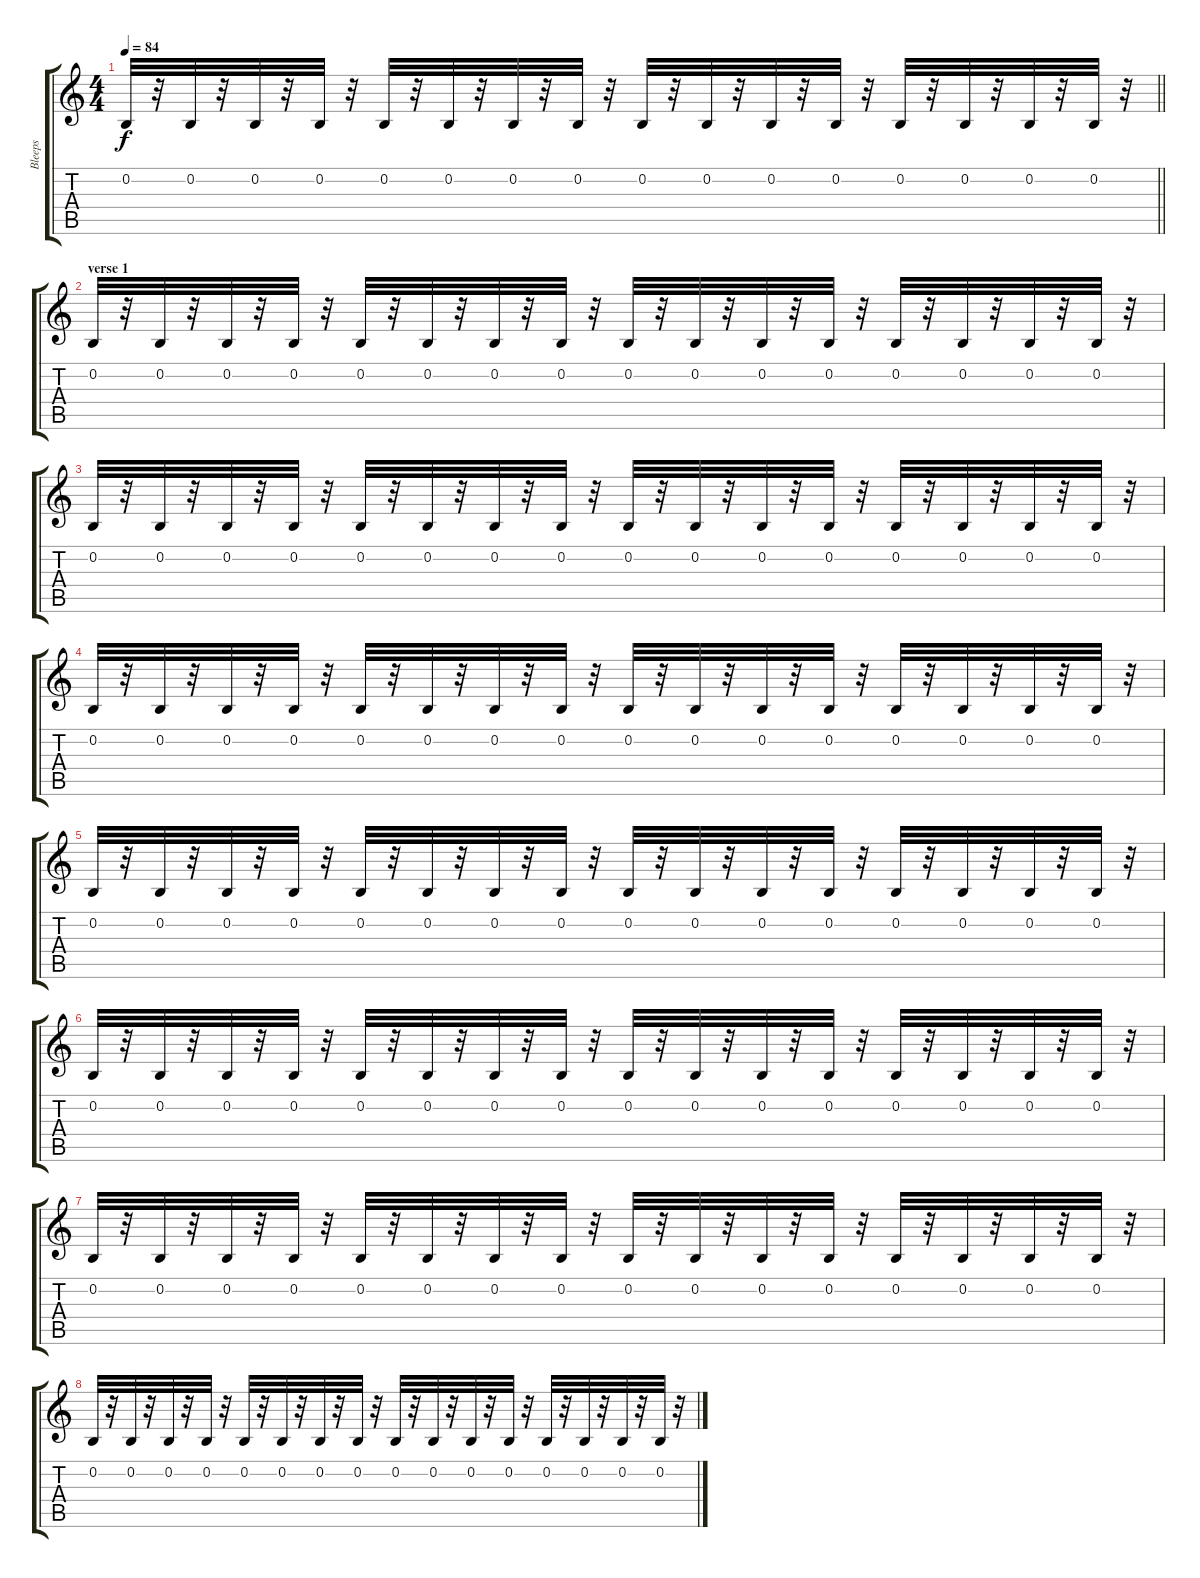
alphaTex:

\track ("Bleeps" "Bleeps") {instrument lead5charang}
\staff {score tabs}
\tuning (E4 B3 G3 D3 A2 E2) {hide}
\ts (4 4)
\tempo 84
\clef g2
\barLineRight lightlight
\ks c
0.2.32{dy f} r.32 0.2.32 r.32 0.2.32 r.32 0.2.32 r.32 0.2.32 r.32 0.2.32 r.32 0.2.32 r.32 0.2.32 r.32 0.2.32 r.32 0.2.32 r.32 0.2.32 r.32 0.2.32 r.32 0.2.32 r.32 0.2.32 r.32 0.2.32 r.32 0.2.32 r.32 |
\section ("" "verse 1")
0.2.32 r.32 0.2.32 r.32 0.2.32 r.32 0.2.32 r.32 0.2.32 r.32 0.2.32 r.32 0.2.32 r.32 0.2.32 r.32 0.2.32 r.32 0.2.32 r.32 0.2.32 r.32 0.2.32 r.32 0.2.32 r.32 0.2.32 r.32 0.2.32 r.32 0.2.32 r.32 |
0.2.32 r.32 0.2.32 r.32 0.2.32 r.32 0.2.32 r.32 0.2.32 r.32 0.2.32 r.32 0.2.32 r.32 0.2.32 r.32 0.2.32 r.32 0.2.32 r.32 0.2.32 r.32 0.2.32 r.32 0.2.32 r.32 0.2.32 r.32 0.2.32 r.32 0.2.32 r.32 |
0.2.32 r.32 0.2.32 r.32 0.2.32 r.32 0.2.32 r.32 0.2.32 r.32 0.2.32 r.32 0.2.32 r.32 0.2.32 r.32 0.2.32 r.32 0.2.32 r.32 0.2.32 r.32 0.2.32 r.32 0.2.32 r.32 0.2.32 r.32 0.2.32 r.32 0.2.32 r.32 |
0.2.32 r.32 0.2.32 r.32 0.2.32 r.32 0.2.32 r.32 0.2.32 r.32 0.2.32 r.32 0.2.32 r.32 0.2.32 r.32 0.2.32 r.32 0.2.32 r.32 0.2.32 r.32 0.2.32 r.32 0.2.32 r.32 0.2.32 r.32 0.2.32 r.32 0.2.32 r.32 |
0.2.32 r.32 0.2.32 r.32 0.2.32 r.32 0.2.32 r.32 0.2.32 r.32 0.2.32 r.32 0.2.32 r.32 0.2.32 r.32 0.2.32 r.32 0.2.32 r.32 0.2.32 r.32 0.2.32 r.32 0.2.32 r.32 0.2.32 r.32 0.2.32 r.32 0.2.32 r.32 |
0.2.32 r.32 0.2.32 r.32 0.2.32 r.32 0.2.32 r.32 0.2.32 r.32 0.2.32 r.32 0.2.32 r.32 0.2.32 r.32 0.2.32 r.32 0.2.32 r.32 0.2.32 r.32 0.2.32 r.32 0.2.32 r.32 0.2.32 r.32 0.2.32 r.32 0.2.32 r.32 |
0.2.32 r.32 0.2.32 r.32 0.2.32 r.32 0.2.32 r.32 0.2.32 r.32 0.2.32 r.32 0.2.32 r.32 0.2.32 r.32 0.2.32 r.32 0.2.32 r.32 0.2.32 r.32 0.2.32 r.32 0.2.32 r.32 0.2.32 r.32 0.2.32 r.32 0.2.32 r.32
